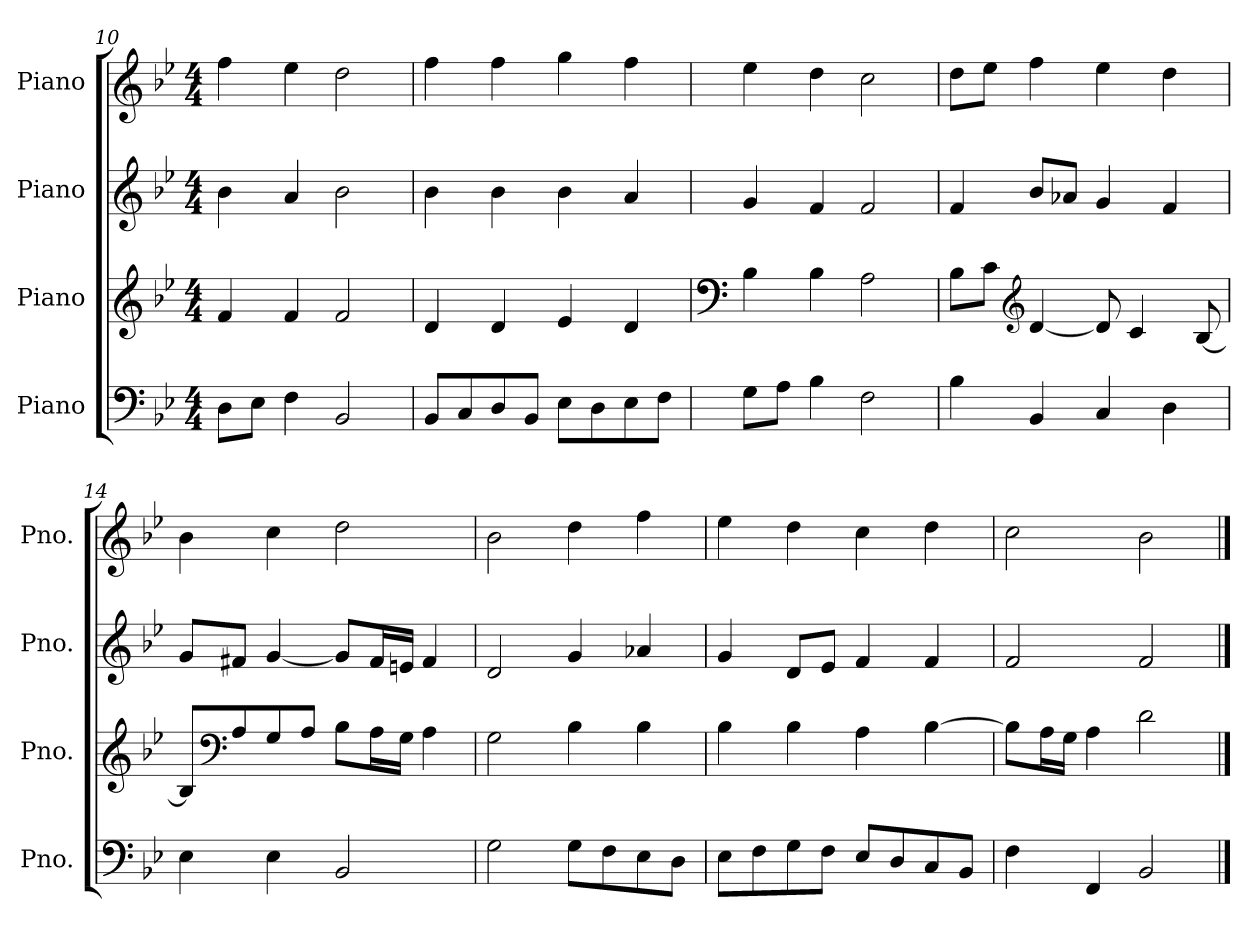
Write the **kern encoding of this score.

**kern	**kern	**kern	**kern
*part4	*part3	*part2	*part1
*staff4	*staff3	*staff2	*staff1
*I"Piano	*I"Piano	*I"Piano	*I"Piano
*I'Pno.	*I'Pno.	*I'Pno.	*I'Pno.
*clefF4	*clefG2	*clefG2	*clefG2
*k[b-e-]	*k[b-e-]	*k[b-e-]	*k[b-e-]
*M4/4	*M4/4	*M4/4	*M4/4
=10	=10	=10	=10
8D\L	4f/	4b-\	4ff\
8E-\J	.	.	.
4F\	4f/	4a/	4ee-\
2BB-/	2f/	2b-\	2dd\
!!LO:LB:g=z
=11	=11	=11	=11
8BB-/L	4d/	4b-\	4ff\
8C/	.	.	.
8D/	4d/	4b-\	4ff\
8BB-/J	.	.	.
8E-\L	4e-/	4b-\	4gg\
8D\	.	.	.
8E-\	4d/	4a/	4ff\
8F\J	.	.	.
=12	=12	=12	=12
*	*clefF4	*	*
8G\L	4B-\	4g/	4ee-\
8A\J	.	.	.
4B-\	4B-\	4f/	4dd\
2F\	2A\	2f/	2cc\
=13	=13	=13	=13
4B-\	8B-\L	4f/	8dd\L
.	8c\J	.	8ee-\J
*	*clefG2	*	*
4BB-/	[4d/	8b-/L	4ff\
.	.	8a-X/J	.
4C/	8d/]	4g/	4ee-\
.	4c/	.	.
4D\	.	4f/	4dd\
.	[8B-/	.	.
=14	=14	=14	=14
4E-\	8B-/L]	8g/L	4b-\
*	*clefF4	*	*
.	8A/	8f#X/J	.
4E-\	8G/	[4g/	4cc\
.	8A/J	.	.
2BB-/	8B-\L	8g/L]	2dd\
.	16A\L	16f#/L	.
.	16G\JJ	16en/JJ	.
.	4A\	4f#/	.
=15	=15	=15	=15
2G\	2G\	2d/	2b-\
8G\L	4B-\	4g/	4dd\
8F\	.	.	.
8E-\	4B-\	4a-X/	4ff\
8D\J	.	.	.
!!LO:PB:g=z
=16	=16	=16	=16
8E-\L	4B-\	4g/	4ee-\
8F\	.	.	.
8G\	4B-\	8d/L	4dd\
8F\J	.	8e-/J	.
8E-/L	4A\	4f/	4cc\
8D/	.	.	.
8C/	[4B-\	4f/	4dd\
8BB-/J	.	.	.
=17	=17	=17	=17
4F\	8B-\L]	2f/	2cc\
.	16A\L	.	.
.	16G\JJ	.	.
4FF/	4A\	.	.
2BB-/	2d\	2f/	2b-\
==	==	==	==
*-	*-	*-	*-
